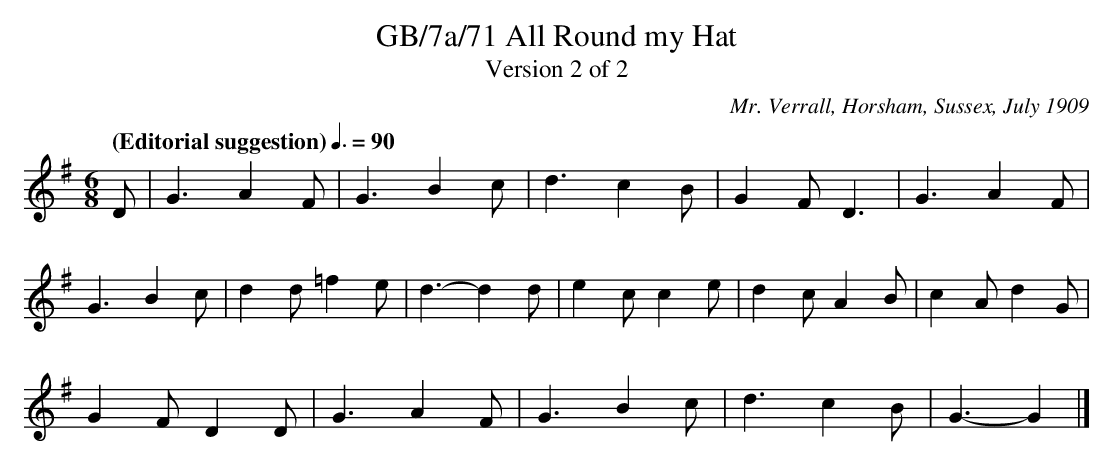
X:1
T:GB/7a/71 All Round my Hat
T:Version 2 of 2
C:Mr. Verrall, Horsham, Sussex, July 1909
L:1/8
Q:"(Editorial suggestion)" 3/8=90
M:6/8
K:G
D | G3 A2 F | G3 B2 c | d3 c2 B | G2 F D3 | G3 A2 F |
G3 B2 c | d2 d =f2 e | d3-d2 d | e2 c c2 e | d2 c A2 B | c2 A d2 G |
G2 F D2 D | G3 A2 F | G3 B2 c | d3 c2 B | G3-G2 |]
